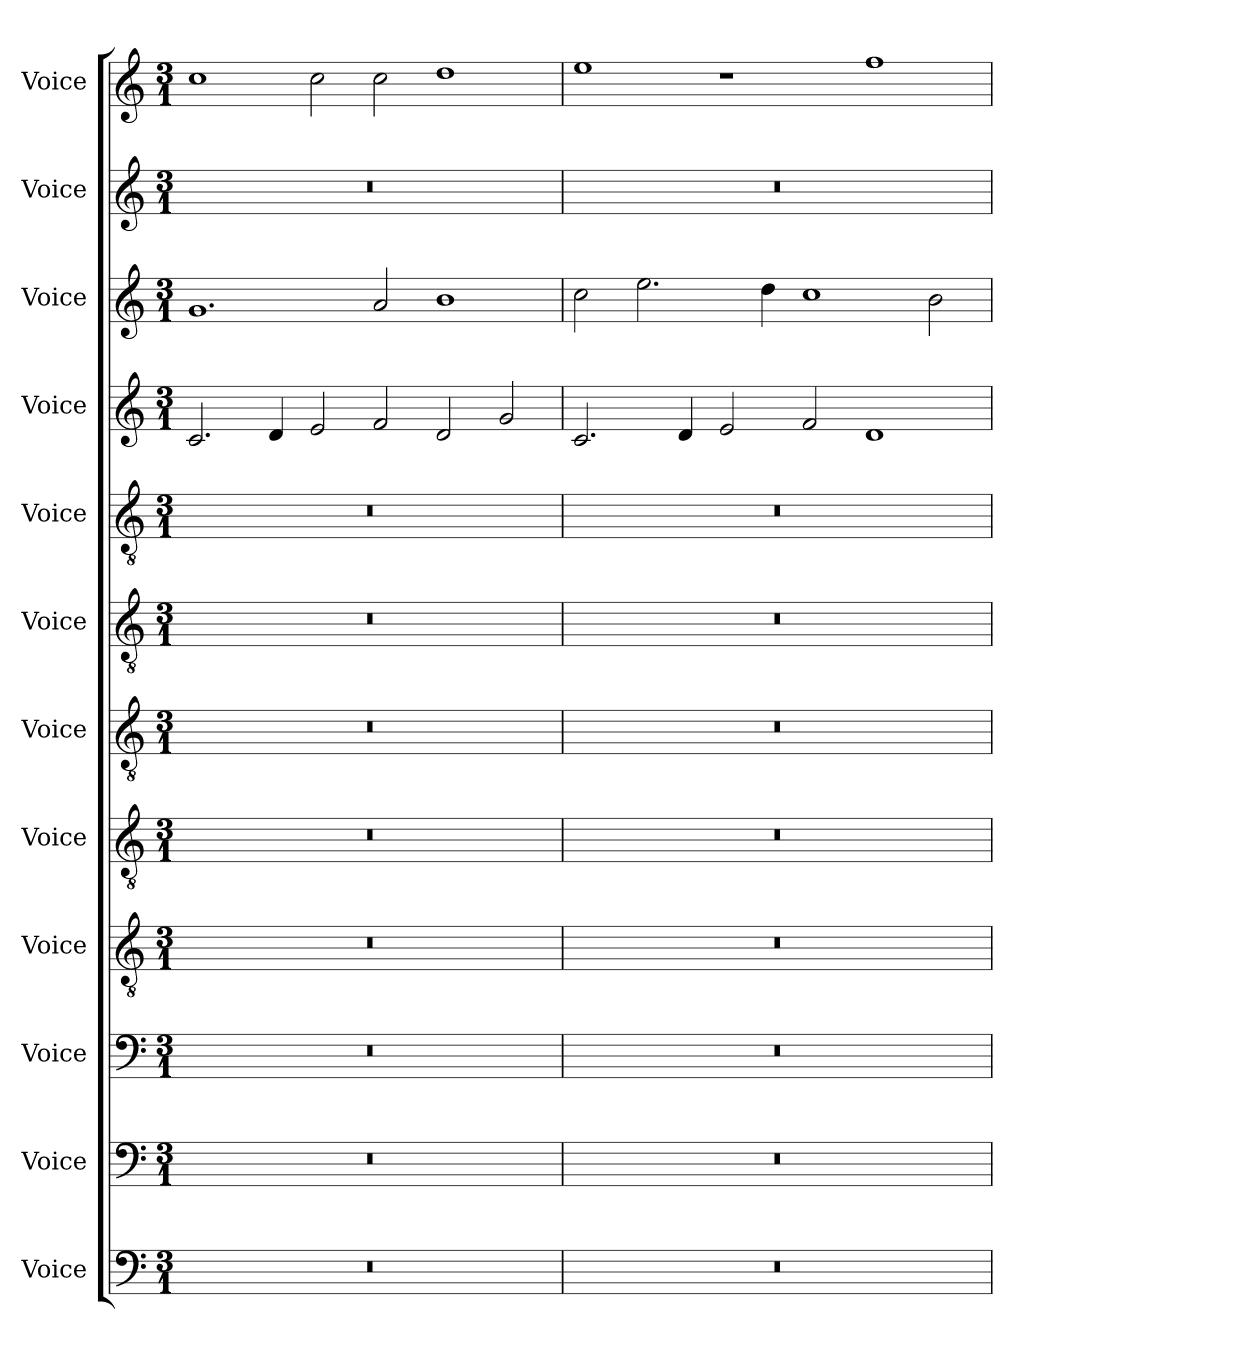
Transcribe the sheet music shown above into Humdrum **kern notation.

**kern	**kern	**kern	**kern	**kern	**kern	**kern	**kern	**kern	**kern	**kern	**kern
*part12	*part11	*part10	*part9	*part8	*part7	*part6	*part5	*part4	*part3	*part2	*part1
*staff12	*staff11	*staff10	*staff9	*staff8	*staff7	*staff6	*staff5	*staff4	*staff3	*staff2	*staff1
*I"Voice	*I"Voice	*I"Voice	*I"Voice	*I"Voice	*I"Voice	*I"Voice	*I"Voice	*I"Voice	*I"Voice	*I"Voice	*I"Voice
*I'V	*I'V	*I'V	*I'V	*I'V	*I'V	*I'V	*I'V	*I'V	*I'V	*I'V	*I'V
*clefF4	*clefF4	*clefF4	*clefGv2	*clefGv2	*clefGv2	*clefGv2	*clefGv2	*clefG2	*clefG2	*clefG2	*clefG2
*k[]	*k[]	*k[]	*k[]	*k[]	*k[]	*k[]	*k[]	*k[]	*k[]	*k[]	*k[]
*M3/1	*M3/1	*M3/1	*M3/1	*M3/1	*M3/1	*M3/1	*M3/1	*M3/1	*M3/1	*M3/1	*M3/1
=1	=1	=1	=1	=1	=1	=1	=1	=1	=1	=1	=1
0.r	0.r	0.r	0.r	0.r	0.r	0.r	0.r	2.c/	1.g	0.r	1cc
.	.	.	.	.	.	.	.	4d/	.	.	.
.	.	.	.	.	.	.	.	2e/	.	.	2cc\
.	.	.	.	.	.	.	.	2f/	2a/	.	2cc\
.	.	.	.	.	.	.	.	2d/	1b	.	1dd
.	.	.	.	.	.	.	.	2g/	.	.	.
=2	=2	=2	=2	=2	=2	=2	=2	=2	=2	=2	=2
0.r	0.r	0.r	0.r	0.r	0.r	0.r	0.r	2.c/	2cc\	0.r	1ee
.	.	.	.	.	.	.	.	.	2.ee\	.	.
.	.	.	.	.	.	.	.	4d/	.	.	.
.	.	.	.	.	.	.	.	2e/	.	.	1r
.	.	.	.	.	.	.	.	.	4dd\	.	.
.	.	.	.	.	.	.	.	2f/	1cc	.	.
.	.	.	.	.	.	.	.	1d	.	.	1ff
.	.	.	.	.	.	.	.	.	2b\	.	.
=	=	=	=	=	=	=	=	=	=	=	=
*-	*-	*-	*-	*-	*-	*-	*-	*-	*-	*-	*-
